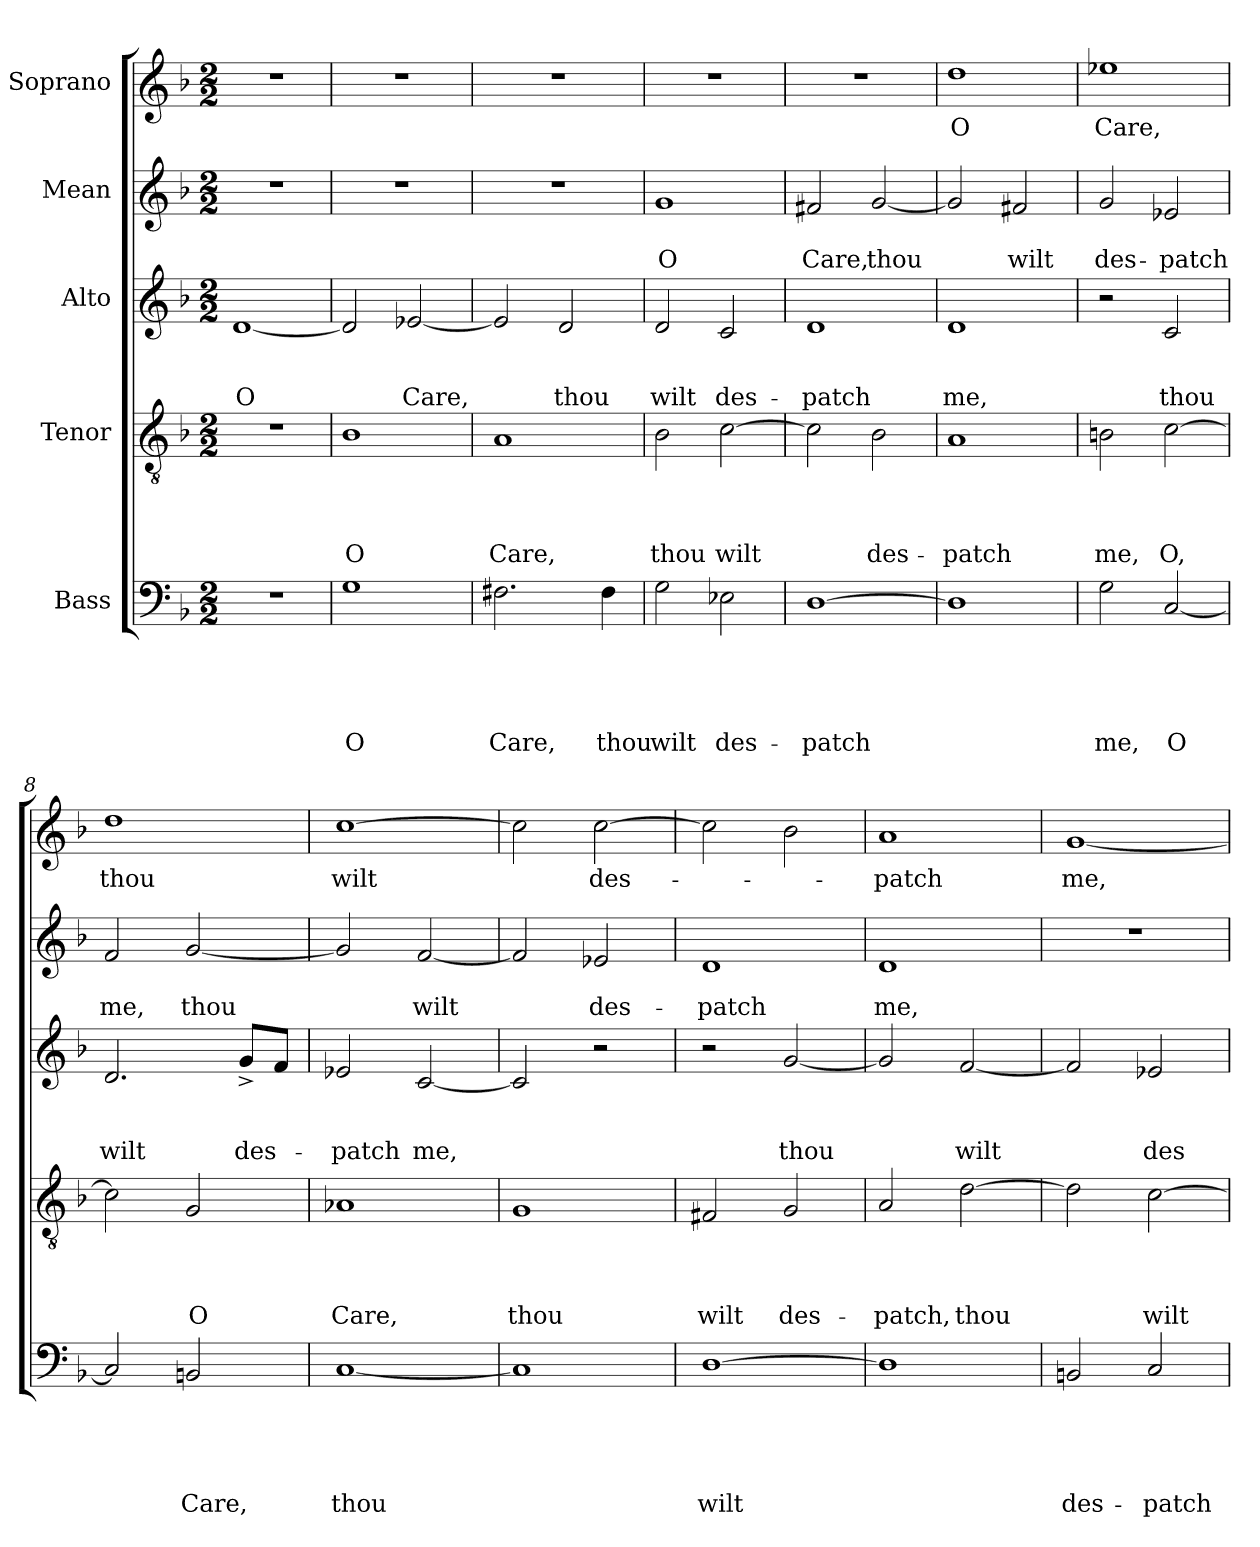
**kern	**text	**text	**text	**text	**text	**kern	**text	**text	**text	**text	**kern	**text	**text	**text	**kern	**text	**text	**kern	**text
*part5	*part5	*part5	*part5	*part5	*part5	*part4	*part4	*part4	*part4	*part4	*part3	*part3	*part3	*part3	*part2	*part2	*part2	*part1	*part1
*staff5	*staff5	*staff5	*staff5	*staff5	*staff5	*staff4	*staff4	*staff4	*staff4	*staff4	*staff3	*staff3	*staff3	*staff3	*staff2	*staff2	*staff2	*staff1	*staff1
*I"Bass	*	*	*	*	*	*I"Tenor	*	*	*	*	*I"Alto	*	*	*	*I"Mean	*	*	*I"Soprano	*
*clefF4	*	*	*	*	*	*clefGv2	*	*	*	*	*clefG2	*	*	*	*clefG2	*	*	*clefG2	*
*k[b-]	*	*	*	*	*	*k[b-]	*	*	*	*	*k[b-]	*	*	*	*k[b-]	*	*	*k[b-]	*
*F:	*	*	*	*	*	*F:	*	*	*	*	*F:	*	*	*	*F:	*	*	*F:	*
*M2/2	*	*	*	*	*	*M2/2	*	*	*	*	*M2/2	*	*	*	*M2/2	*	*	*M2/2	*
=1	=1	=1	=1	=1	=1	=1	=1	=1	=1	=1	=1	=1	=1	=1	=1	=1	=1	=1	=1
!	!	!	!	!	!	!	!	!	!	!	!	!	!	!LO:LY:b	!	!	!	!	!
1r	.	.	.	.	.	1r	.	.	.	.	[<1d	.	.	O	1r	.	.	1r	.
=2	=2	=2	=2	=2	=2	=2	=2	=2	=2	=2	=2	=2	=2	=2	=2	=2	=2	=2	=2
!	!	!	!	!	!LO:LY:b	!	!	!	!	!LO:LY:b	!	!	!	!	!	!	!	!	!
1G	.	.	.	.	O	1B-	.	.	.	O	2d/]	.	.	.	1r	.	.	1r	.
!	!	!	!	!	!	!	!	!	!	!	!	!	!	!LO:LY:b	!	!	!	!	!
.	.	.	.	.	.	.	.	.	.	.	[<2e-X/	.	.	Care,	.	.	.	.	.
=3	=3	=3	=3	=3	=3	=3	=3	=3	=3	=3	=3	=3	=3	=3	=3	=3	=3	=3	=3
!	!	!	!	!	!LO:LY:b	!	!	!	!	!LO:LY:b	!	!	!	!	!	!	!	!	!
2.F#X\	.	.	.	.	Care,	1A	.	.	.	Care,	2e-/]	.	.	.	1r	.	.	1r	.
!	!	!	!	!	!	!	!	!	!	!	!	!	!	!LO:LY:b	!	!	!	!	!
.	.	.	.	.	.	.	.	.	.	.	2d/	.	.	thou	.	.	.	.	.
!	!	!	!	!	!LO:LY:b	!	!	!	!	!	!	!	!	!	!	!	!	!	!
4F#\	.	.	.	.	thou	.	.	.	.	.	.	.	.	.	.	.	.	.	.
=4	=4	=4	=4	=4	=4	=4	=4	=4	=4	=4	=4	=4	=4	=4	=4	=4	=4	=4	=4
!	!	!	!	!	!LO:LY:b	!	!	!	!	!LO:LY:b	!	!	!	!LO:LY:b	!	!	!LO:LY:b	!	!
2G\	.	.	.	.	wilt	2B-\	.	.	.	thou	2d/	.	.	wilt	1g	.	O	1r	.
!	!	!	!	!	!LO:LY:b	!	!	!	!	!LO:LY:b	!	!	!	!LO:LY:b	!	!	!	!	!
2E-X\	.	.	.	.	des-	[>2c\	.	.	.	wilt	2c/	.	.	des-	.	.	.	.	.
=5	=5	=5	=5	=5	=5	=5	=5	=5	=5	=5	=5	=5	=5	=5	=5	=5	=5	=5	=5
!	!	!	!	!	!LO:LY:b	!	!	!	!	!	!	!	!	!LO:LY:b	!	!	!LO:LY:b	!	!
[>1D	.	.	.	.	-patch	2c\]	.	.	.	.	1d	.	.	-patch	2f#X/	.	Care,	1r	.
!	!	!	!	!	!	!	!	!	!	!LO:LY:b	!	!	!	!	!	!	!LO:LY:b	!	!
.	.	.	.	.	.	2B-\	.	.	.	des-	.	.	.	.	[<2g/	.	thou	.	.
=6	=6	=6	=6	=6	=6	=6	=6	=6	=6	=6	=6	=6	=6	=6	=6	=6	=6	=6	=6
!	!	!	!	!	!	!	!	!	!	!LO:LY:b	!	!	!	!LO:LY:b	!	!	!	!	!LO:LY:b
1D]	.	.	.	.	.	1A	.	.	.	-patch	1d	.	.	me,	2g/]	.	.	1dd	O
!	!	!	!	!	!	!	!	!	!	!	!	!	!	!	!	!	!LO:LY:b	!	!
.	.	.	.	.	.	.	.	.	.	.	.	.	.	.	2f#X/	.	wilt	.	.
=7	=7	=7	=7	=7	=7	=7	=7	=7	=7	=7	=7	=7	=7	=7	=7	=7	=7	=7	=7
!	!	!	!	!	!LO:LY:b	!	!	!	!	!LO:LY:b	!	!	!	!	!	!	!LO:LY:b	!	!LO:LY:b
2G\	.	.	.	.	me,	2Bn\	.	.	.	me,	2r	.	.	.	2g/	.	des-	1ee-X	Care,
!	!	!	!	!	!LO:LY:b	!	!	!	!	!LO:LY:b	!	!	!	!LO:LY:b	!	!	!LO:LY:b	!	!
[<2C/	.	.	.	.	O	[>2c\	.	.	.	O,	2c/	.	.	thou	2e-X/	.	-patch	.	.
=8	=8	=8	=8	=8	=8	=8	=8	=8	=8	=8	=8	=8	=8	=8	=8	=8	=8	=8	=8
!	!	!	!	!	!	!	!	!	!	!	!	!	!	!LO:LY:b	!	!	!LO:LY:b	!	!LO:LY:b
2C/]	.	.	.	.	.	2c\]	.	.	.	.	2.d/	.	.	wilt	2f/	.	me,	1dd	thou
!	!	!	!	!	!LO:LY:b	!	!	!	!	!LO:LY:b	!	!	!	!	!	!	!LO:LY:b	!	!
2BBn/	.	.	.	.	Care,	2G/	.	.	.	O	.	.	.	.	[<2g/	.	thou	.	.
!	!	!	!	!	!	!	!	!	!	!	!	!	!	!LO:LY:b	!	!	!	!	!
.	.	.	.	.	.	.	.	.	.	.	8g^</L	.	.	des-	.	.	.	.	.
.	.	.	.	.	.	.	.	.	.	.	8f/J	.	.	.	.	.	.	.	.
!!LO:LB:g=z
=9	=9	=9	=9	=9	=9	=9	=9	=9	=9	=9	=9	=9	=9	=9	=9	=9	=9	=9	=9
!	!	!	!	!	!LO:LY:b	!	!	!	!	!LO:LY:b	!	!	!	!LO:LY:b	!	!	!	!	!LO:LY:b
[<1C	.	.	.	.	thou	1A-X	.	.	.	Care,	2e-X/	.	.	-patch	2g/]	.	.	[>1cc	wilt
!	!	!	!	!	!	!	!	!	!	!	!	!	!	!LO:LY:b	!	!	!LO:LY:b	!	!
.	.	.	.	.	.	.	.	.	.	.	[<2c/	.	.	me,	[<2f/	.	wilt	.	.
=10	=10	=10	=10	=10	=10	=10	=10	=10	=10	=10	=10	=10	=10	=10	=10	=10	=10	=10	=10
!	!	!	!	!	!	!	!	!	!	!LO:LY:b	!	!	!	!	!	!	!	!	!
1C]	.	.	.	.	.	1G	.	.	.	thou	2c/]	.	.	.	2f/]	.	.	2cc\]	.
!	!	!	!	!	!	!	!	!	!	!	!	!	!	!	!	!	!LO:LY:b	!	!LO:LY:b
.	.	.	.	.	.	.	.	.	.	.	2r	.	.	.	2e-X/	.	des-	[>2cc\	des-
=11	=11	=11	=11	=11	=11	=11	=11	=11	=11	=11	=11	=11	=11	=11	=11	=11	=11	=11	=11
!	!	!	!	!	!LO:LY:b	!	!	!	!	!LO:LY:b	!	!	!	!	!	!	!LO:LY:b	!	!
[>1D	.	.	.	.	wilt	2F#X/	.	.	.	wilt	2r	.	.	.	1d	.	-patch	2cc\]	.
!	!	!	!	!	!	!	!	!	!	!LO:LY:b	!	!	!	!LO:LY:b	!	!	!	!	!
.	.	.	.	.	.	2G/	.	.	.	des-	[<2g/	.	.	thou	.	.	.	2b-\	.
=12	=12	=12	=12	=12	=12	=12	=12	=12	=12	=12	=12	=12	=12	=12	=12	=12	=12	=12	=12
!	!	!	!	!	!	!	!	!	!	!LO:LY:b	!	!	!	!	!	!	!LO:LY:b	!	!LO:LY:b
1D]	.	.	.	.	.	2A/	.	.	.	-patch,	2g/]	.	.	.	1d	.	me,	1a	-patch
!	!	!	!	!	!	!	!	!	!	!LO:LY:b	!	!	!	!LO:LY:b	!	!	!	!	!
.	.	.	.	.	.	[>2d\	.	.	.	thou	[<2f/	.	.	wilt	.	.	.	.	.
=13	=13	=13	=13	=13	=13	=13	=13	=13	=13	=13	=13	=13	=13	=13	=13	=13	=13	=13	=13
!	!	!	!	!	!LO:LY:b	!	!	!	!	!	!	!	!	!	!	!	!	!	!LO:LY:b
2BBn/	.	.	.	.	des-	2d\]	.	.	.	.	2f/]	.	.	.	1r	.	.	[<1g	me,
!	!	!	!	!	!LO:LY:b	!	!	!	!	!LO:LY:b	!	!	!	!LO:LY:b	!	!	!	!	!
2C/	.	.	.	.	-patch	[>2c\	.	.	.	wilt	2e-X/	.	.	des-	.	.	.	.	.
=	=	=	=	=	=	=	=	=	=	=	=	=	=	=	=	=	=	=	=
*-	*-	*-	*-	*-	*-	*-	*-	*-	*-	*-	*-	*-	*-	*-	*-	*-	*-	*-	*-
